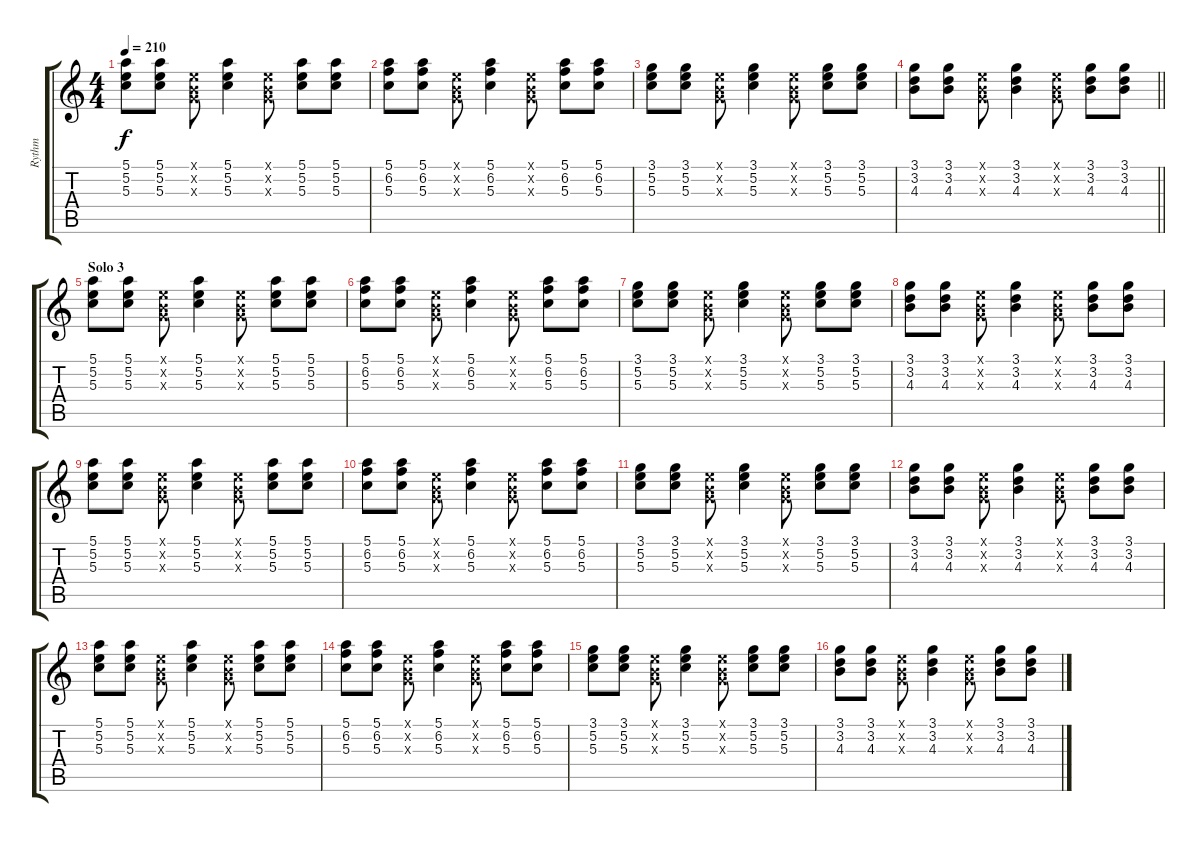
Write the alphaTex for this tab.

\track ("Rythm" "Rythm") {instrument electricguitarclean}
\staff {score tabs}
\tuning (E4 B3 G3 D3 A2 E2) {hide}
\ts (4 4)
\tempo 210
\clef g2
\ks c
(5.1 5.2 5.3).8{dy f} (5.1 5.2 5.3).8 (0.1{x} 0.2{x} 0.3{x}).8 (5.1 5.2 5.3).4 (0.1{x} 0.2{x} 0.3{x}).8 (5.1 5.2 5.3).8 (5.1 5.2 5.3).8 |
(5.1 6.2 5.3).8 (5.1 6.2 5.3).8 (0.1{x} 0.2{x} 0.3{x}).8 (5.1 6.2 5.3).4 (0.1{x} 0.2{x} 0.3{x}).8 (5.1 6.2 5.3).8 (5.1 6.2 5.3).8 |
(3.1 5.2 5.3).8 (3.1 5.2 5.3).8 (0.1{x} 0.2{x} 0.3{x}).8 (3.1 5.2 5.3).4 (0.1{x} 0.2{x} 0.3{x}).8 (3.1 5.2 5.3).8 (3.1 5.2 5.3).8 |
\barLineRight lightlight
(3.1 3.2 4.3).8 (3.1 3.2 4.3).8 (0.1{x} 0.2{x} 0.3{x}).8 (3.1 3.2 4.3).4 (0.1{x} 0.2{x} 0.3{x}).8 (3.1 3.2 4.3).8 (3.1 3.2 4.3).8 |
\section ("" "Solo 3")
(5.1 5.2 5.3).8 (5.1 5.2 5.3).8 (0.1{x} 0.2{x} 0.3{x}).8 (5.1 5.2 5.3).4 (0.1{x} 0.2{x} 0.3{x}).8 (5.1 5.2 5.3).8 (5.1 5.2 5.3).8 |
(5.1 6.2 5.3).8 (5.1 6.2 5.3).8 (0.1{x} 0.2{x} 0.3{x}).8 (5.1 6.2 5.3).4 (0.1{x} 0.2{x} 0.3{x}).8 (5.1 6.2 5.3).8 (5.1 6.2 5.3).8 |
(3.1 5.2 5.3).8 (3.1 5.2 5.3).8 (0.1{x} 0.2{x} 0.3{x}).8 (3.1 5.2 5.3).4 (0.1{x} 0.2{x} 0.3{x}).8 (3.1 5.2 5.3).8 (3.1 5.2 5.3).8 |
(3.1 3.2 4.3).8 (3.1 3.2 4.3).8 (0.1{x} 0.2{x} 0.3{x}).8 (3.1 3.2 4.3).4 (0.1{x} 0.2{x} 0.3{x}).8 (3.1 3.2 4.3).8 (3.1 3.2 4.3).8 |
(5.1 5.2 5.3).8 (5.1 5.2 5.3).8 (0.1{x} 0.2{x} 0.3{x}).8 (5.1 5.2 5.3).4 (0.1{x} 0.2{x} 0.3{x}).8 (5.1 5.2 5.3).8 (5.1 5.2 5.3).8 |
(5.1 6.2 5.3).8 (5.1 6.2 5.3).8 (0.1{x} 0.2{x} 0.3{x}).8 (5.1 6.2 5.3).4 (0.1{x} 0.2{x} 0.3{x}).8 (5.1 6.2 5.3).8 (5.1 6.2 5.3).8 |
(3.1 5.2 5.3).8 (3.1 5.2 5.3).8 (0.1{x} 0.2{x} 0.3{x}).8 (3.1 5.2 5.3).4 (0.1{x} 0.2{x} 0.3{x}).8 (3.1 5.2 5.3).8 (3.1 5.2 5.3).8 |
(3.1 3.2 4.3).8 (3.1 3.2 4.3).8 (0.1{x} 0.2{x} 0.3{x}).8 (3.1 3.2 4.3).4 (0.1{x} 0.2{x} 0.3{x}).8 (3.1 3.2 4.3).8 (3.1 3.2 4.3).8 |
(5.1 5.2 5.3).8 (5.1 5.2 5.3).8 (0.1{x} 0.2{x} 0.3{x}).8 (5.1 5.2 5.3).4 (0.1{x} 0.2{x} 0.3{x}).8 (5.1 5.2 5.3).8 (5.1 5.2 5.3).8 |
(5.1 6.2 5.3).8 (5.1 6.2 5.3).8 (0.1{x} 0.2{x} 0.3{x}).8 (5.1 6.2 5.3).4 (0.1{x} 0.2{x} 0.3{x}).8 (5.1 6.2 5.3).8 (5.1 6.2 5.3).8 |
(3.1 5.2 5.3).8 (3.1 5.2 5.3).8 (0.1{x} 0.2{x} 0.3{x}).8 (3.1 5.2 5.3).4 (0.1{x} 0.2{x} 0.3{x}).8 (3.1 5.2 5.3).8 (3.1 5.2 5.3).8 |
(3.1 3.2 4.3).8 (3.1 3.2 4.3).8 (0.1{x} 0.2{x} 0.3{x}).8 (3.1 3.2 4.3).4 (0.1{x} 0.2{x} 0.3{x}).8 (3.1 3.2 4.3).8 (3.1 3.2 4.3).8
